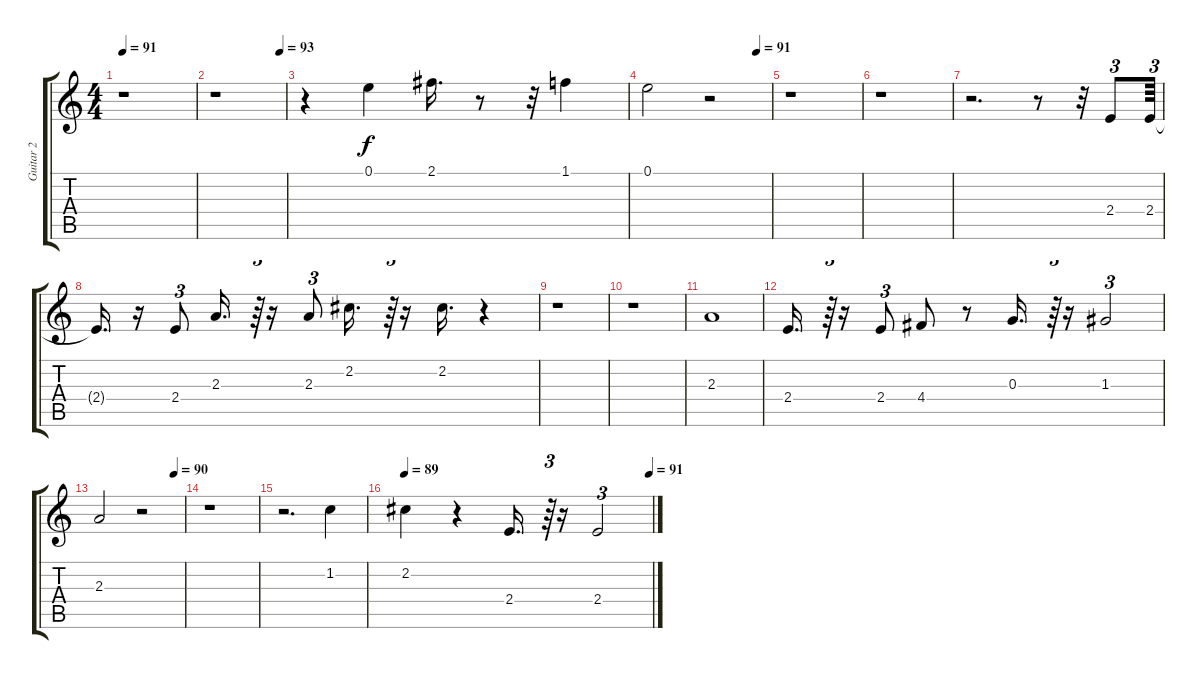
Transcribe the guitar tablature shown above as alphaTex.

\track ("Guitar 2" "Guitar 2") {instrument distortionguitar}
\staff {score tabs}
\tuning (E4 B3 G3 D3 A2 E2) {hide}
\ts (4 4)
\tempo 91
\clef g2
\ks c
r.1{dy f} |
\tempo (93 0.9270833333333334)
r.1 |
r.4 0.1.4 2.1.16{d} r.8 r.32 1.1.4 |
\tempo (91 0.8854166666666666)
0.1.2 r.2 |
r.1 |
r.1 |
r.2{d} r.8 r.32 2.4.8{tu (3 2)} 2.4.64{tu (3 2)} |
2.4{t}.16{d} r.16 2.4.8{tu (3 2)} 2.3.16{d} r.64{tu (3 2)} r.16 2.3.8{tu (3 2)} 2.2.16{d} r.64{tu (3 2)} r.16 2.2.16{d} r.4 |
r.1 |
r.1 |
2.3.1 |
2.4.16{d} r.64{tu (3 2)} r.16 2.4.8{tu (3 2)} 4.4.8 r.8 0.3.16{d} r.64{tu (3 2)} r.16 1.3.2{tu (3 2)} |
\tempo (90 0.8854166666666666)
2.3.2 r.2 |
r.1 |
r.2{d} 1.2.4 |
\tempo 89
\tempo (91 0.9895833333333334)
2.2.4 r.4 2.4.16{d} r.64{tu (3 2)} r.16 2.4.2{tu (3 2)}
